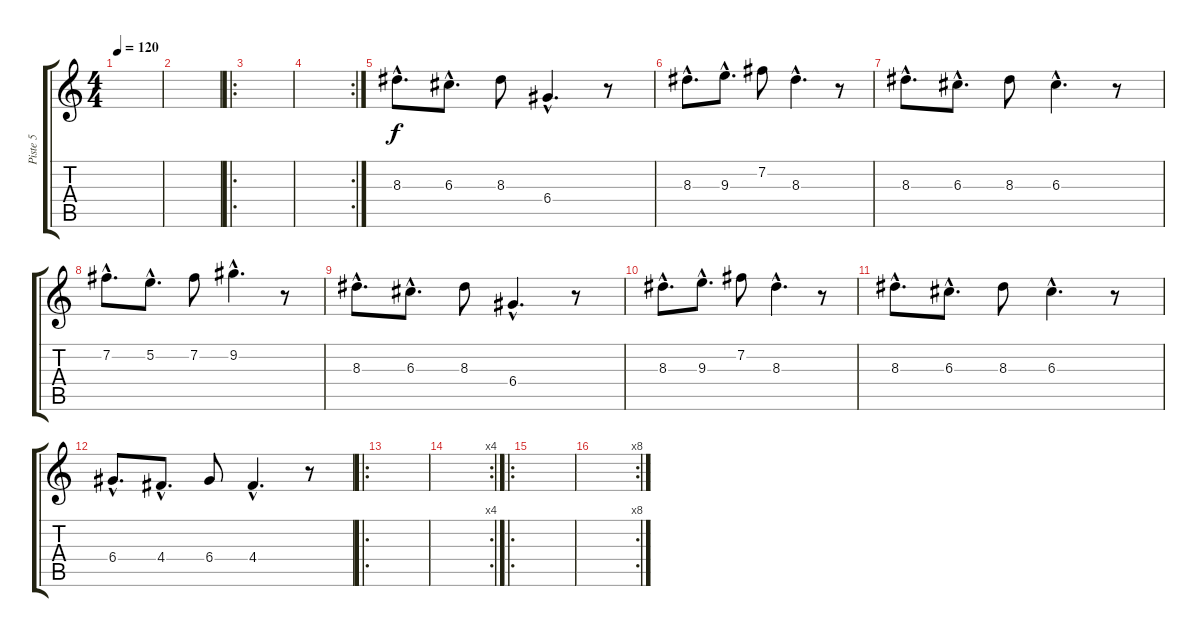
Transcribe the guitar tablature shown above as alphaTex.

\track ("Piste 5" "Piste 5") {instrument distortionguitar}
\staff {score tabs}
\tuning (E4 B3 G3 D3 A2 E2) {hide}
\ts (4 4)
\tempo 120
\clef g2
\ks c
|
|
\ro
|
\rc 2
|
8.3{hac}.8{d} 6.3{hac}.8{d} 8.3.8 6.4{hac}.4{d} r.8 |
8.3{hac}.8{d} 9.3{hac}.8{d} 7.2.8 8.3{hac}.4{d} r.8 |
8.3{hac}.8{d} 6.3{hac}.8{d} 8.3.8 6.3{hac}.4{d} r.8 |
7.2{hac}.8{d} 5.2{hac}.8{d} 7.2.8 9.2{hac}.4{d} r.8 |
8.3{hac}.8{d} 6.3{hac}.8{d} 8.3.8 6.4{hac}.4{d} r.8 |
8.3{hac}.8{d} 9.3{hac}.8{d} 7.2.8 8.3{hac}.4{d} r.8 |
8.3{hac}.8{d} 6.3{hac}.8{d} 8.3.8 6.3{hac}.4{d} r.8 |
6.4{hac}.8{d} 4.4{hac}.8{d} 6.4.8 4.4{hac}.4{d} r.8 |
\ro
|
\rc 4
|
\ro
|
\rc 8
